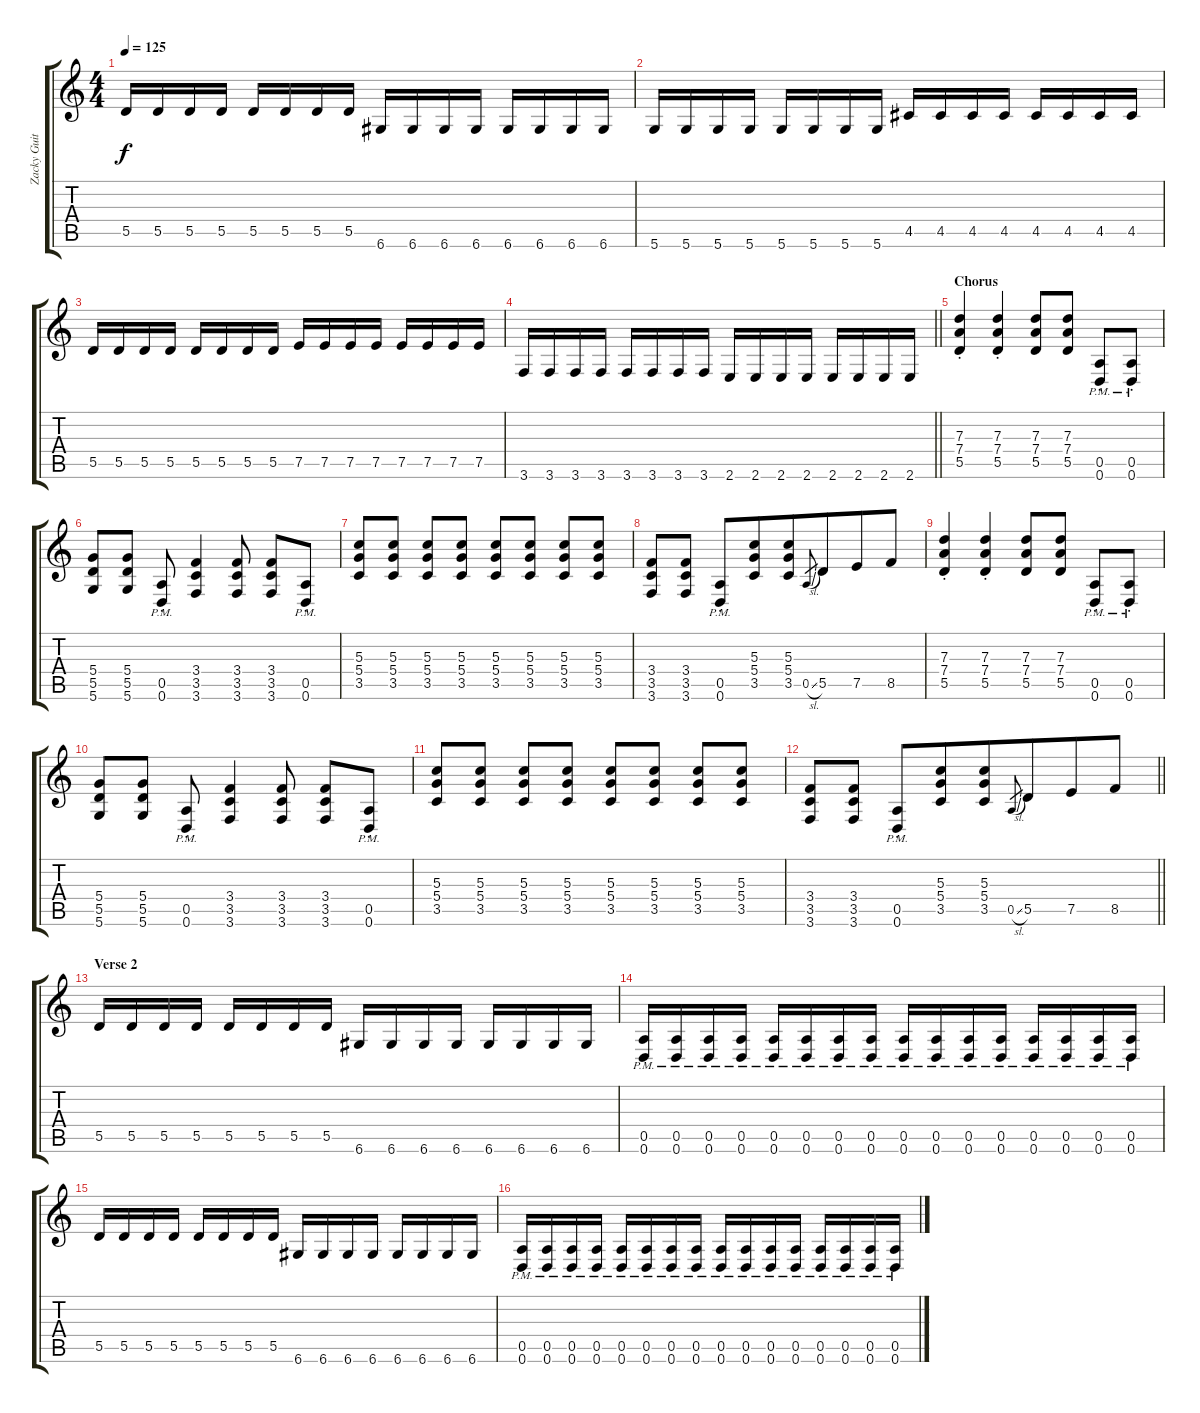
\track ("Zacky Guitar 1" "Zacky Guit") {instrument distortionguitar}
\staff {score tabs}
\tuning (E4 B3 G3 D3 A2 D2) {hide}
\ts (4 4)
\tempo 125
\clef g2
\ks c
5.5.16{dy f} 5.5.16 5.5.16 5.5.16 5.5.16 5.5.16 5.5.16 5.5.16 6.6.16 6.6.16 6.6.16 6.6.16 6.6.16 6.6.16 6.6.16 6.6.16 |
5.6.16 5.6.16 5.6.16 5.6.16 5.6.16 5.6.16 5.6.16 5.6.16 4.5.16 4.5.16 4.5.16 4.5.16 4.5.16 4.5.16 4.5.16 4.5.16 |
5.5.16 5.5.16 5.5.16 5.5.16 5.5.16 5.5.16 5.5.16 5.5.16 7.5.16 7.5.16 7.5.16 7.5.16 7.5.16 7.5.16 7.5.16 7.5.16 |
\barLineRight lightlight
3.6.16 3.6.16 3.6.16 3.6.16 3.6.16 3.6.16 3.6.16 3.6.16 2.6.16 2.6.16 2.6.16 2.6.16 2.6.16 2.6.16 2.6.16 2.6.16 |
\section ("" "Chorus")
(7.3{st} 7.4{st} 5.5{st}).4 (7.3{st} 7.4{st} 5.5{st}).4 (7.3 7.4 5.5).8 (7.3 7.4 5.5).8 (0.5{pm st} 0.6{pm st}).8 (0.5{pm st} 0.6{pm st}).8 |
(5.4 5.5 5.6).8 (5.4 5.5 5.6).8 (0.5{pm st} 0.6{pm st}).8 (3.4 3.5 3.6).4 (3.4 3.5 3.6).8 (3.4 3.5 3.6).8 (0.5{pm st} 0.6{pm st}).8 |
(5.3 5.4 3.5).8 (5.3 5.4 3.5).8 (5.3 5.4 3.5).8 (5.3 5.4 3.5).8 (5.3 5.4 3.5).8 (5.3 5.4 3.5).8 (5.3 5.4 3.5).8 (5.3 5.4 3.5).8 |
(3.4 3.5 3.6).8 (3.4 3.5 3.6).8 (0.5{pm st} 0.6{pm st}).8 (5.3 5.4 3.5).8{beam merge} (5.3 5.4 3.5).8 0.5{sl}.8{gr beam split} 5.5.8{beam merge} 7.5.8 8.5.8 |
(7.3{st} 7.4{st} 5.5{st}).4 (7.3{st} 7.4{st} 5.5{st}).4 (7.3 7.4 5.5).8 (7.3 7.4 5.5).8 (0.5{pm st} 0.6{pm st}).8 (0.5{pm st} 0.6{pm st}).8 |
(5.4 5.5 5.6).8 (5.4 5.5 5.6).8 (0.5{pm st} 0.6{pm st}).8 (3.4 3.5 3.6).4 (3.4 3.5 3.6).8 (3.4 3.5 3.6).8 (0.5{pm st} 0.6{pm st}).8 |
(5.3 5.4 3.5).8 (5.3 5.4 3.5).8 (5.3 5.4 3.5).8 (5.3 5.4 3.5).8 (5.3 5.4 3.5).8 (5.3 5.4 3.5).8 (5.3 5.4 3.5).8 (5.3 5.4 3.5).8 |
\barLineRight lightlight
(3.4 3.5 3.6).8 (3.4 3.5 3.6).8 (0.5{pm st} 0.6{pm st}).8 (5.3 5.4 3.5).8{beam merge} (5.3 5.4 3.5).8 0.5{sl}.8{gr beam split} 5.5.8{beam merge} 7.5.8 8.5.8 |
\section ("" "Verse 2")
5.5.16 5.5.16 5.5.16 5.5.16 5.5.16 5.5.16 5.5.16 5.5.16 6.6.16 6.6.16 6.6.16 6.6.16 6.6.16 6.6.16 6.6.16 6.6.16 |
(0.5{pm} 0.6{pm}).16 (0.5{pm} 0.6{pm}).16 (0.5{pm} 0.6{pm}).16 (0.5{pm} 0.6{pm}).16 (0.5{pm} 0.6{pm}).16 (0.5{pm} 0.6{pm}).16 (0.5{pm} 0.6{pm}).16 (0.5{pm} 0.6{pm}).16 (0.5{pm} 0.6{pm}).16 (0.5{pm} 0.6{pm}).16 (0.5{pm} 0.6{pm}).16 (0.5{pm} 0.6{pm}).16 (0.5{pm} 0.6{pm}).16 (0.5{pm} 0.6{pm}).16 (0.5{pm} 0.6{pm}).16 (0.5{pm} 0.6{pm}).16 |
5.5.16 5.5.16 5.5.16 5.5.16 5.5.16 5.5.16 5.5.16 5.5.16 6.6.16 6.6.16 6.6.16 6.6.16 6.6.16 6.6.16 6.6.16 6.6.16 |
(0.5{pm} 0.6{pm}).16 (0.5{pm} 0.6{pm}).16 (0.5{pm} 0.6{pm}).16 (0.5{pm} 0.6{pm}).16 (0.5{pm} 0.6{pm}).16 (0.5{pm} 0.6{pm}).16 (0.5{pm} 0.6{pm}).16 (0.5{pm} 0.6{pm}).16 (0.5{pm} 0.6{pm}).16 (0.5{pm} 0.6{pm}).16 (0.5{pm} 0.6{pm}).16 (0.5{pm} 0.6{pm}).16 (0.5{pm} 0.6{pm}).16 (0.5{pm} 0.6{pm}).16 (0.5{pm} 0.6{pm}).16 (0.5{pm} 0.6{pm}).16
